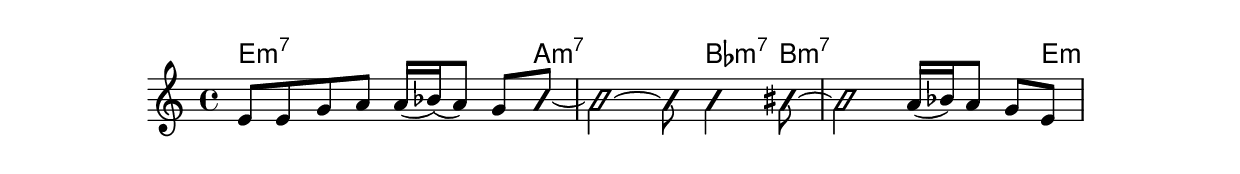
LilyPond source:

\version "2.1.7"
\header {

    texidoc =
"

In improvisation, noteheads do not have a pitch, and have different
shapes. In this example, this is achieved by adding
@code{Pitch_squash_engraver} and setting @code{squashedPosition} when the
improvisation is active.

"

}


improOn = \notes {
    \property Voice.squashedPosition = #0
    \property Voice.NoteHead \override #'style = #'slash
}

improOff = \notes {
    \property Voice.squashedPosition \unset
    \property Voice.NoteHead \revert #'style
}

global = \notes { s1*3 \bar "|." }

\score {
    <<
	\context ChordNames \chords {
	    e8*7:m7 a2.:m7 bes4:m7 b1:m7 e8:m
	}
	\notes <<
	    \context Voice = melo \transpose c c' {
		e8 e g a a16(bes)(a8) g \improOn
		e8
		~e2~e8 f4 fis8
		~fis2 \improOff a16(bes) a8 g e
	    }
	>>
    >>
    \paper { 
	\translator {
	    \VoiceContext
	    \consists Pitch_squash_engraver
	}
	raggedright = ##t
    }
}

